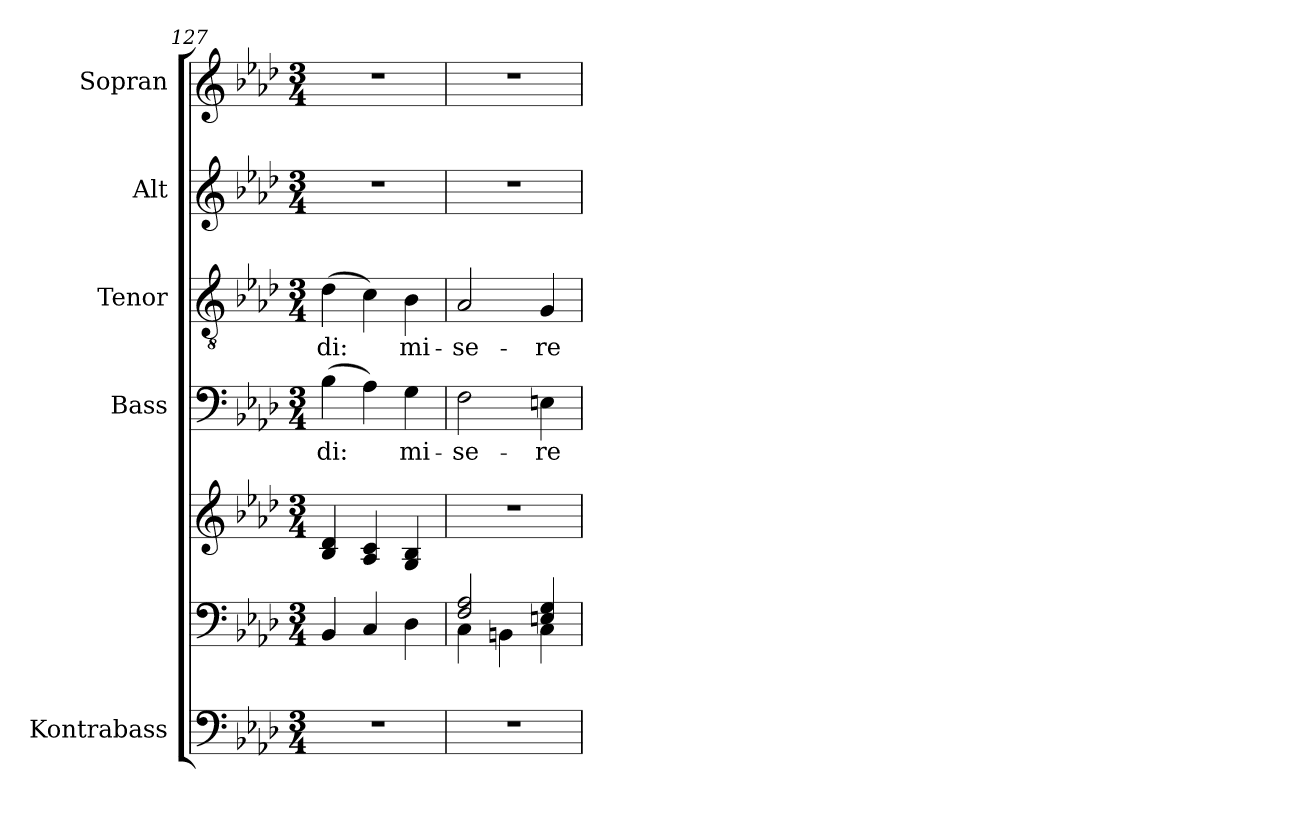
**kern	**kern	**kern	**kern	**text	**kern	**text	**kern	**kern
*part6	*part5	*part5	*part4	*part4	*part3	*part3	*part2	*part1
*staff7	*staff6	*staff5	*staff4	*staff4	*staff3	*staff3	*staff2	*staff1
*I"Kontrabass	*	*	*I"Bass	*	*I"Tenor	*	*I"Alt	*I"Sopran
*I'Kb.	*	*	*I'B.	*	*I'T.	*	*I'A.	*I'S.
*clefF4	*clefF4	*clefG2	*clefF4	*	*clefGv2	*	*clefG2	*clefG2
*ITrd7c12	*	*	*	*	*	*	*	*
*k[b-e-a-d-]	*k[b-e-a-d-]	*k[b-e-a-d-]	*k[b-e-a-d-]	*	*k[b-e-a-d-]	*	*k[b-e-a-d-]	*k[b-e-a-d-]
*A-:	*A-:	*A-:	*A-:	*	*A-:	*	*A-:	*A-:
*M3/4	*M3/4	*M3/4	*M3/4	*	*M3/4	*	*M3/4	*M3/4
=127	=127	=127	=127	=127	=127	=127	=127	=127
!	!	!	!	!LO:LY:b	!	!LO:LY:b	!	!
2.r	4BB-/	4B-/ 4d-/	(>4B-\	-di:	(>4d-\	-di:	2.r	2.r
.	4C/	4A-/ 4c/	4A-\)	.	4c\)	.	.	.
!	!	!	!	!LO:LY:b	!	!LO:LY:b	!	!
.	4D-\	4G/ 4B-/	4G\	mi-	4B-\	mi-	.	.
=128	=128	=128	=128	=128	=128	=128	=128	=128
*	*^	*	*	*	*	*	*	*
!	!	!	!	!	!LO:LY:b	!	!LO:LY:b	!	!
2.r	2F/ 2A-/	4C\	2.r	2F\	-se-	2A-/	-se-	2.r	2.r
.	.	4BBn\	.	.	.	.	.	.	.
!	!	!	!	!	!LO:LY:b	!	!LO:LY:b	!	!
.	4En/ 4G/	4C\	.	4En\	-re-	4G/	-re-	.	.
*	*v	*v	*	*	*	*	*	*	*
=	=	=	=	=	=	=	=	=
*-	*-	*-	*-	*-	*-	*-	*-	*-
